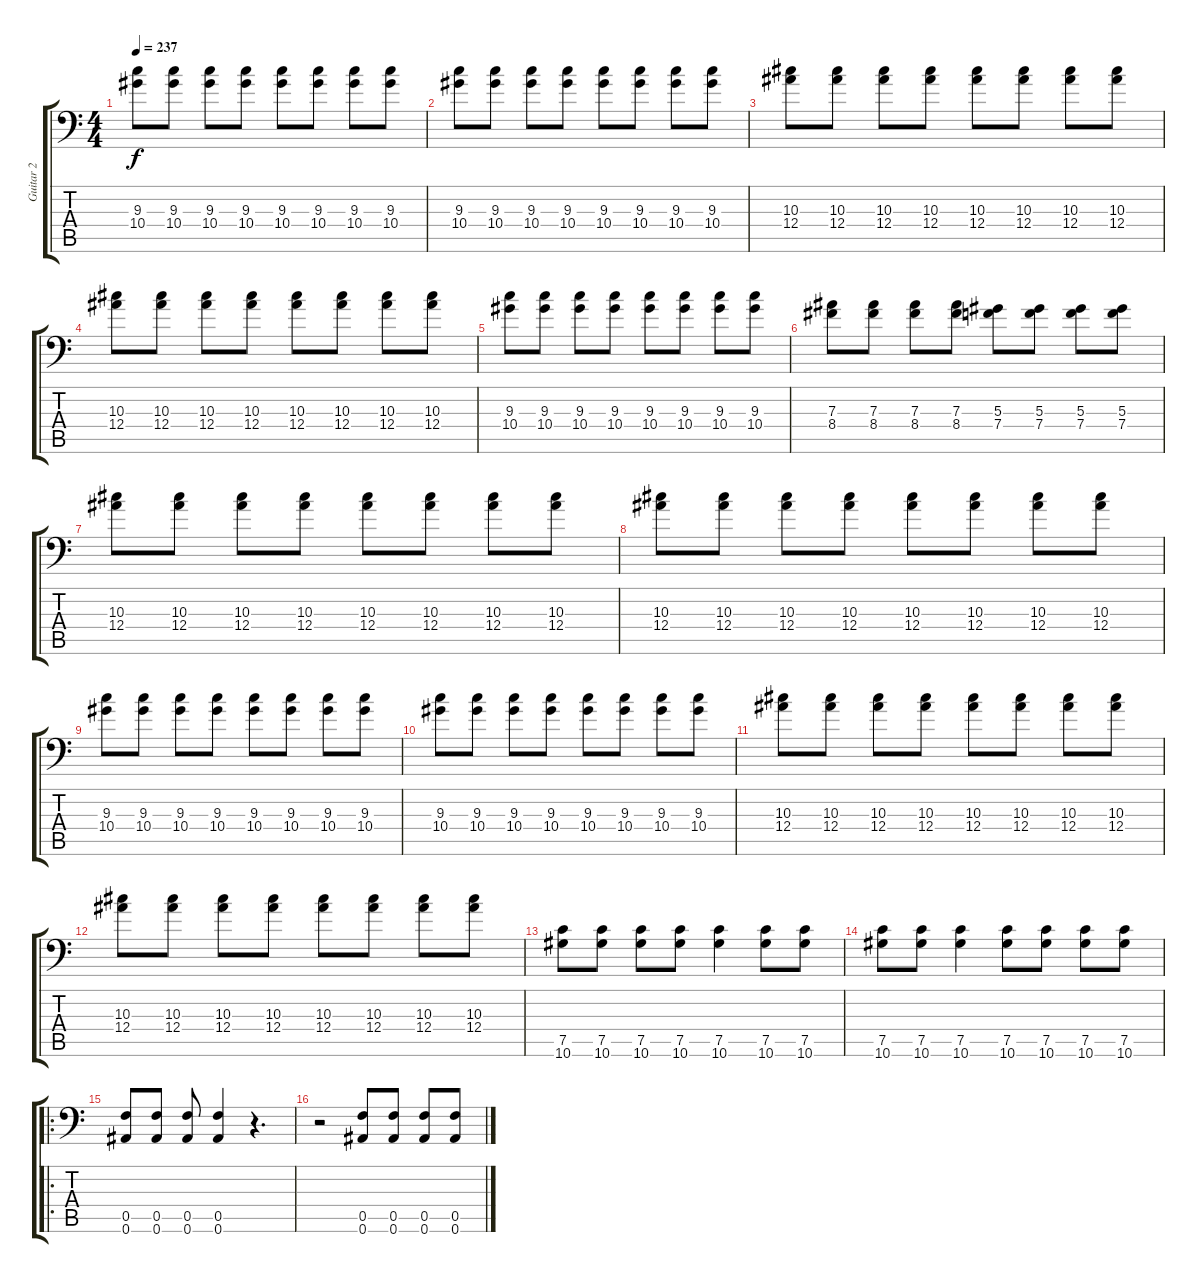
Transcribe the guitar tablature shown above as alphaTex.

\track ("Guitar 2" "Guitar 2") {instrument distortionguitar}
\staff {score tabs}
\tuning (C4 G3 Eb3 Bb2 F2 Bb1) {hide}
\ts (4 4)
\tempo 237
\clef f4
\ks c
(9.3 10.4).8{dy f} (9.3 10.4).8 (9.3 10.4).8 (9.3 10.4).8 (9.3 10.4).8 (9.3 10.4).8 (9.3 10.4).8 (9.3 10.4).8 |
(9.3 10.4).8 (9.3 10.4).8 (9.3 10.4).8 (9.3 10.4).8 (9.3 10.4).8 (9.3 10.4).8 (9.3 10.4).8 (9.3 10.4).8 |
(10.3 12.4).8 (10.3 12.4).8 (10.3 12.4).8 (10.3 12.4).8 (10.3 12.4).8 (10.3 12.4).8 (10.3 12.4).8 (10.3 12.4).8 |
(10.3 12.4).8 (10.3 12.4).8 (10.3 12.4).8 (10.3 12.4).8 (10.3 12.4).8 (10.3 12.4).8 (10.3 12.4).8 (10.3 12.4).8 |
(9.3 10.4).8 (9.3 10.4).8 (9.3 10.4).8 (9.3 10.4).8 (9.3 10.4).8 (9.3 10.4).8 (9.3 10.4).8 (9.3 10.4).8 |
(7.3 8.4).8 (7.3 8.4).8 (7.3 8.4).8 (7.3 8.4).8 (5.3 7.4).8 (5.3 7.4).8 (5.3 7.4).8 (5.3 7.4).8 |
(10.3 12.4).8 (10.3 12.4).8 (10.3 12.4).8 (10.3 12.4).8 (10.3 12.4).8 (10.3 12.4).8 (10.3 12.4).8 (10.3 12.4).8 |
(10.3 12.4).8 (10.3 12.4).8 (10.3 12.4).8 (10.3 12.4).8 (10.3 12.4).8 (10.3 12.4).8 (10.3 12.4).8 (10.3 12.4).8 |
(9.3 10.4).8 (9.3 10.4).8 (9.3 10.4).8 (9.3 10.4).8 (9.3 10.4).8 (9.3 10.4).8 (9.3 10.4).8 (9.3 10.4).8 |
(9.3 10.4).8 (9.3 10.4).8 (9.3 10.4).8 (9.3 10.4).8 (9.3 10.4).8 (9.3 10.4).8 (9.3 10.4).8 (9.3 10.4).8 |
(10.3 12.4).8 (10.3 12.4).8 (10.3 12.4).8 (10.3 12.4).8 (10.3 12.4).8 (10.3 12.4).8 (10.3 12.4).8 (10.3 12.4).8 |
(10.3 12.4).8 (10.3 12.4).8 (10.3 12.4).8 (10.3 12.4).8 (10.3 12.4).8 (10.3 12.4).8 (10.3 12.4).8 (10.3 12.4).8 |
(7.5 10.6).8 (7.5 10.6).8 (7.5 10.6).8 (7.5 10.6).8 (7.5 10.6).4 (7.5 10.6).8 (7.5 10.6).8 |
(7.5 10.6).8 (7.5 10.6).8 (7.5 10.6).4 (7.5 10.6).8 (7.5 10.6).8 (7.5 10.6).8 (7.5 10.6).8 |
\ro
(0.5 0.6).8{volume 16 balance 16} (0.5 0.6).8 (0.5 0.6).8 (0.5 0.6).4 r.4{d} |
r.2 (0.5 0.6).8 (0.5 0.6).8 (0.5 0.6).8 (0.5 0.6).8
